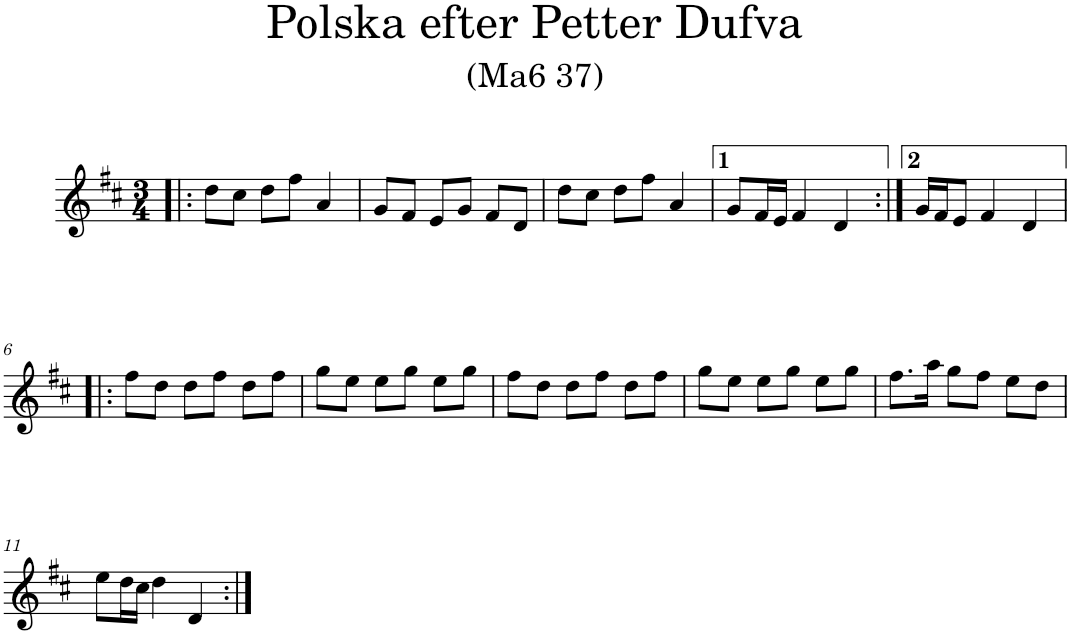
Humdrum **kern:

**kern
*part1
*staff1
*I"Piano
*I'Pno
*clefG2
*k[f#c#]
*D:
*M3/4
=1!|:
8dd\L
8cc#\J
8dd\L
8ff#\J
4a/
=2
8g/L
8f#/J
8e/L
8g/J
8f#/L
8d/J
=3
8dd\L
8cc#\J
8dd\L
8ff#\J
4a/
=4
8g/L
16f#/L
16e/JJ
4f#/
4d/
=5:|!
16g/LL
16f#/J
8e/J
4f#/
4d/
!!LO:LB:g=z
=6!|:
8ff#\L
8dd\J
8dd\L
8ff#\J
8dd\L
8ff#\J
=7
8gg\L
8ee\J
8ee\L
8gg\J
8ee\L
8gg\J
=8
8ff#\L
8dd\J
8dd\L
8ff#\J
8dd\L
8ff#\J
=9
8gg\L
8ee\J
8ee\L
8gg\J
8ee\L
8gg\J
=10
8.ff#\L
16aa\Jk
8gg\L
8ff#\J
8ee\L
8dd\J
!!LO:LB:g=z
=11
8ee\L
16dd\L
16cc#\JJ
4dd\
4d/
=:|!
*-
